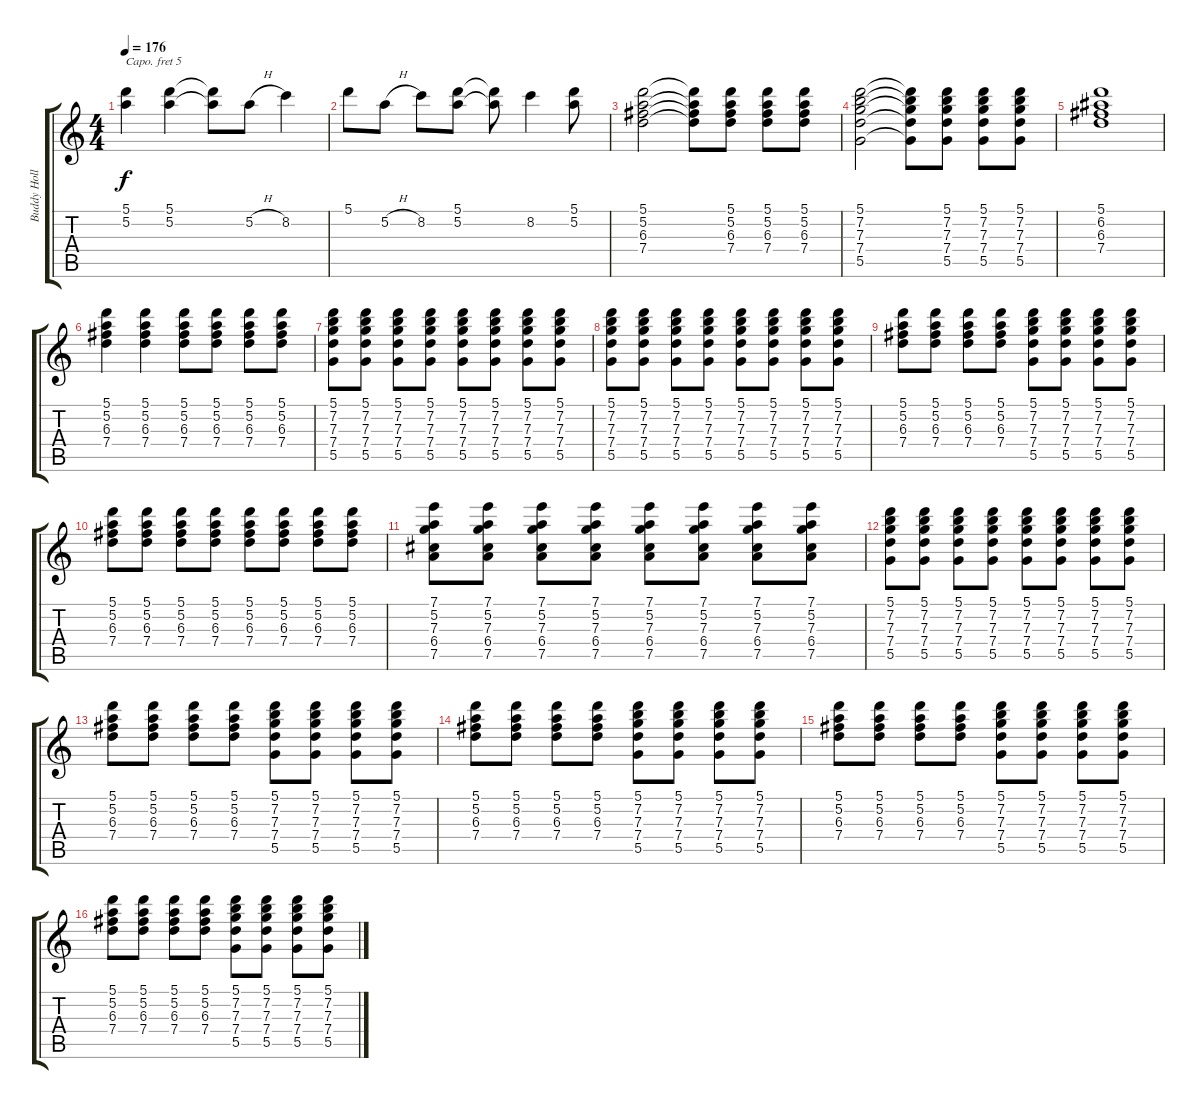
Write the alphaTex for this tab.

\track ("Buddy Holly Guitar" "Buddy Holl") {instrument acousticguitarnylon}
\staff {score tabs}
\capo 5
\tuning (E4 B3 G3 D3 A2 E2) {hide}
\ts (4 4)
\tempo 176
\clef g2
\ks c
(5.1 5.2).4{dy f} (5.1 5.2).4 (5.1{t} 5.2{t}).8 5.2{h}.8 8.2.4 |
5.1.8 5.2{h}.8 8.2.8 (5.1 5.2).8 (5.1{t} 5.2{t}).8 8.2.4 (5.1 5.2).8 |
(5.1 5.2 6.3 7.4).2 (5.1{t} 5.2{t} 6.3{t} 7.4{t}).8 (5.1 5.2 6.3 7.4).8 (5.1 5.2 6.3 7.4).8 (5.1 5.2 6.3 7.4).8 |
(5.1 7.2 7.3 7.4 5.5).2 (5.1{t} 7.2{t} 7.3{t} 7.4{t} 5.5{t}).8 (5.1 7.2 7.3 7.4 5.5).8 (5.1 7.2 7.3 7.4 5.5).8 (5.1 7.2 7.3 7.4 5.5).8 |
(5.1 6.2 6.3 7.4).1 |
(5.1 5.2 6.3 7.4).4{instrument acousticguitarnylon} (5.1 5.2 6.3 7.4).4 (5.1 5.2 6.3 7.4).8 (5.1 5.2 6.3 7.4).8 (5.1 5.2 6.3 7.4).8 (5.1 5.2 6.3 7.4).8 |
(5.1 7.2 7.3 7.4 5.5).8 (5.1 7.2 7.3 7.4 5.5).8 (5.1 7.2 7.3 7.4 5.5).8 (5.1 7.2 7.3 7.4 5.5).8 (5.1 7.2 7.3 7.4 5.5).8 (5.1 7.2 7.3 7.4 5.5).8 (5.1 7.2 7.3 7.4 5.5).8 (5.1 7.2 7.3 7.4 5.5).8 |
(5.1 7.2 7.3 7.4 5.5).8 (5.1 7.2 7.3 7.4 5.5).8 (5.1 7.2 7.3 7.4 5.5).8 (5.1 7.2 7.3 7.4 5.5).8 (5.1 7.2 7.3 7.4 5.5).8 (5.1 7.2 7.3 7.4 5.5).8 (5.1 7.2 7.3 7.4 5.5).8 (5.1 7.2 7.3 7.4 5.5).8 |
(5.1 5.2 6.3 7.4).8 (5.1 5.2 6.3 7.4).8 (5.1 5.2 6.3 7.4).8 (5.1 5.2 6.3 7.4).8 (5.1 7.2 7.3 7.4 5.5).8 (5.1 7.2 7.3 7.4 5.5).8 (5.1 7.2 7.3 7.4 5.5).8 (5.1 7.2 7.3 7.4 5.5).8 |
(5.1 5.2 6.3 7.4).8 (5.1 5.2 6.3 7.4).8 (5.1 5.2 6.3 7.4).8 (5.1 5.2 6.3 7.4).8 (5.1 5.2 6.3 7.4).8 (5.1 5.2 6.3 7.4).8 (5.1 5.2 6.3 7.4).8 (5.1 5.2 6.3 7.4).8 |
(7.1 5.2 7.3 6.4 7.5).8 (7.1 5.2 7.3 6.4 7.5).8 (7.1 5.2 7.3 6.4 7.5).8 (7.1 5.2 7.3 6.4 7.5).8 (7.1 5.2 7.3 6.4 7.5).8 (7.1 5.2 7.3 6.4 7.5).8 (7.1 5.2 7.3 6.4 7.5).8 (7.1 5.2 7.3 6.4 7.5).8 |
(5.1 7.2 7.3 7.4 5.5).8 (5.1 7.2 7.3 7.4 5.5).8 (5.1 7.2 7.3 7.4 5.5).8 (5.1 7.2 7.3 7.4 5.5).8 (5.1 7.2 7.3 7.4 5.5).8 (5.1 7.2 7.3 7.4 5.5).8 (5.1 7.2 7.3 7.4 5.5).8 (5.1 7.2 7.3 7.4 5.5).8 |
(5.1 5.2 6.3 7.4).8 (5.1 5.2 6.3 7.4).8 (5.1 5.2 6.3 7.4).8 (5.1 5.2 6.3 7.4).8 (5.1 7.2 7.3 7.4 5.5).8 (5.1 7.2 7.3 7.4 5.5).8 (5.1 7.2 7.3 7.4 5.5).8 (5.1 7.2 7.3 7.4 5.5).8 |
(5.1 5.2 6.3 7.4).8 (5.1 5.2 6.3 7.4).8 (5.1 5.2 6.3 7.4).8 (5.1 5.2 6.3 7.4).8 (5.1 7.2 7.3 7.4 5.5).8 (5.1 7.2 7.3 7.4 5.5).8 (5.1 7.2 7.3 7.4 5.5).8 (5.1 7.2 7.3 7.4 5.5).8 |
(5.1 5.2 6.3 7.4).8 (5.1 5.2 6.3 7.4).8 (5.1 5.2 6.3 7.4).8 (5.1 5.2 6.3 7.4).8 (5.1 7.2 7.3 7.4 5.5).8 (5.1 7.2 7.3 7.4 5.5).8 (5.1 7.2 7.3 7.4 5.5).8 (5.1 7.2 7.3 7.4 5.5).8 |
(5.1 5.2 6.3 7.4).8 (5.1 5.2 6.3 7.4).8 (5.1 5.2 6.3 7.4).8 (5.1 5.2 6.3 7.4).8 (5.1 7.2 7.3 7.4 5.5).8 (5.1 7.2 7.3 7.4 5.5).8 (5.1 7.2 7.3 7.4 5.5).8 (5.1 7.2 7.3 7.4 5.5).8
